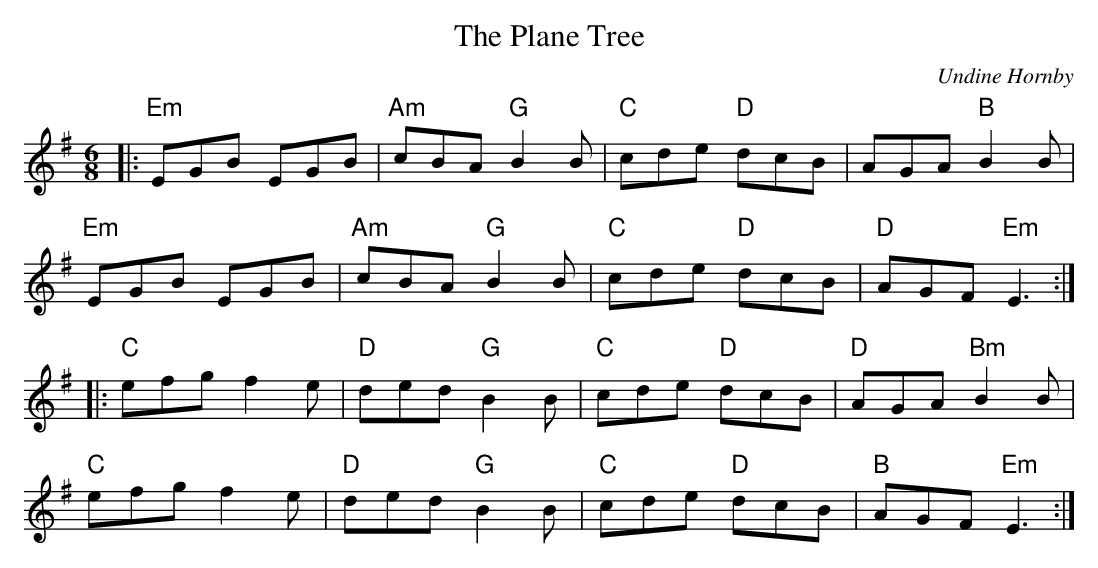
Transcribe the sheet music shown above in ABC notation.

X:1
T:The Plane Tree
C:Undine Hornby
M:6/8
L:1/8
K:Em
|:"Em"EGB EGB|"Am"cBA "G"B2B|"C"cde "D"dcB|AGA "B"B2B|
"Em"EGB EGB|"Am"cBA "G"B2B|"C"cde "D"dcB|"D"AGF "Em"E3:|
|:"C"efg f2e|"D"ded "G"B2B|"C"cde "D"dcB|"D"AGA "Bm"B2B|
"C"efg f2e|"D"ded "G"B2B|"C"cde "D"dcB|"B"AGF "Em"E3:|]
